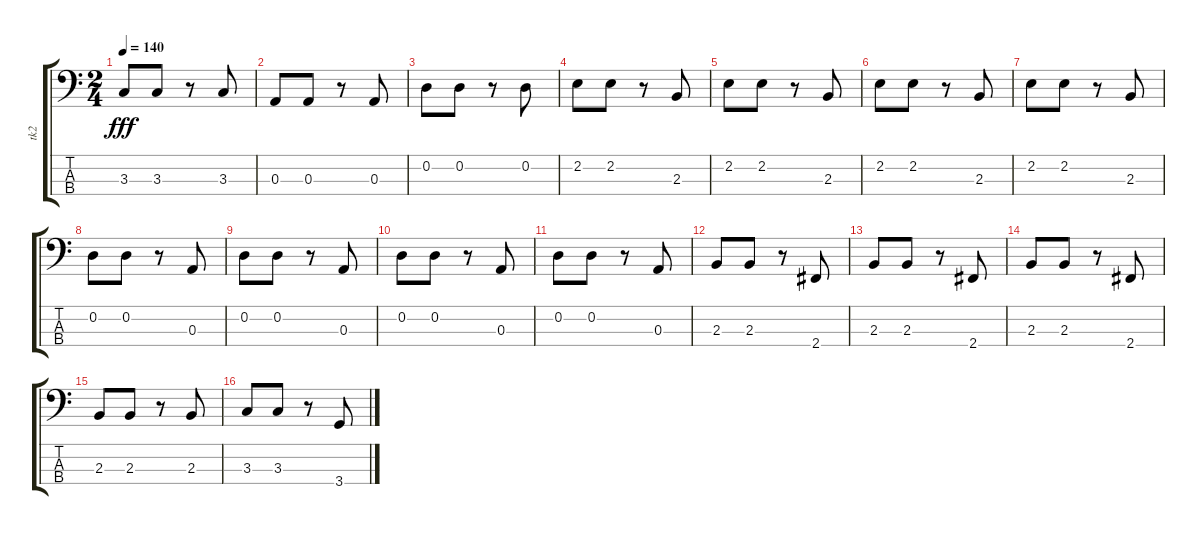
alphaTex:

\track ("tk2" "tk2") {instrument electricbassfinger}
\staff {score tabs}
\tuning (G2 D2 A1 E1) {hide}
\ts (2 4)
\tempo 140
\clef f4
\ks c
3.3.8{dy fff} 3.3.8 r.8 3.3.8 |
0.3.8 0.3.8 r.8 0.3.8 |
0.2.8 0.2.8 r.8 0.2.8 |
2.2.8 2.2.8 r.8 2.3.8 |
2.2.8 2.2.8 r.8 2.3.8 |
2.2.8 2.2.8 r.8 2.3.8 |
2.2.8 2.2.8 r.8 2.3.8 |
0.2.8 0.2.8 r.8 0.3.8 |
0.2.8 0.2.8 r.8 0.3.8 |
0.2.8 0.2.8 r.8 0.3.8 |
0.2.8 0.2.8 r.8 0.3.8 |
2.3.8 2.3.8 r.8 2.4.8 |
2.3.8 2.3.8 r.8 2.4.8 |
2.3.8 2.3.8 r.8 2.4.8 |
2.3.8 2.3.8 r.8 2.3.8 |
3.3.8 3.3.8 r.8 3.4.8
